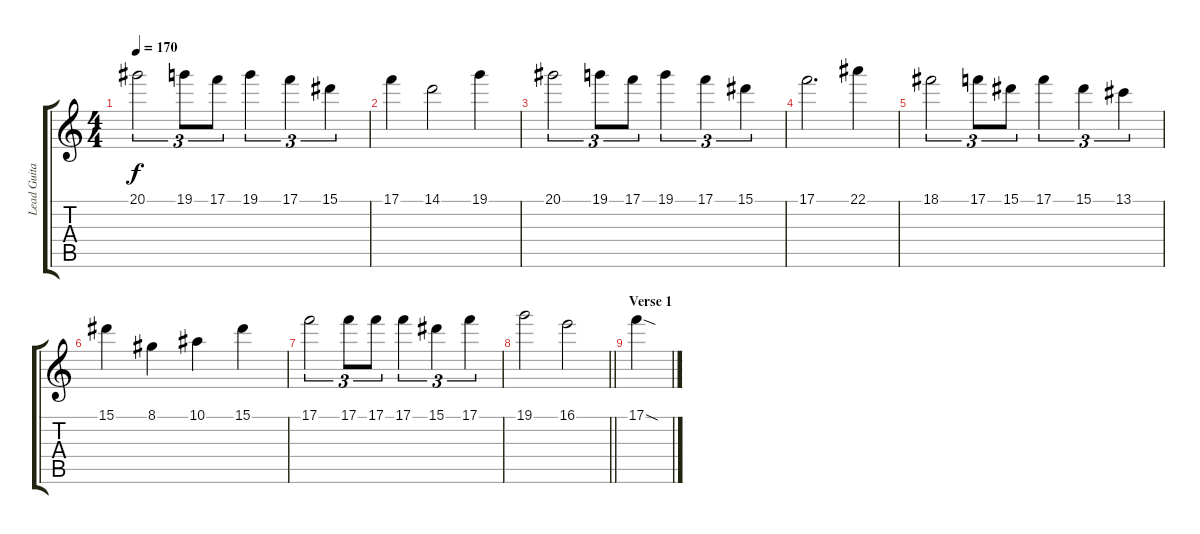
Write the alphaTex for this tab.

\track ("Lead Guitar" "Lead Guita") {instrument distortionguitar}
\staff {score tabs}
\tuning (C4 G3 Eb3 Bb2 F2 C2) {hide}
\ts (4 4)
\tempo 170
\clef g2
\ks c
20.1.2{tu (3 2) dy f} 19.1.8{tu (3 2)} 17.1.8{tu (3 2)} 19.1.4{tu (3 2)} 17.1.4{tu (3 2)} 15.1.4{tu (3 2)} |
17.1.4 14.1.2 19.1.4 |
20.1.2{tu (3 2)} 19.1.8{tu (3 2)} 17.1.8{tu (3 2)} 19.1.4{tu (3 2)} 17.1.4{tu (3 2)} 15.1.4{tu (3 2)} |
17.1.2{d} 22.1.4 |
18.1.2{tu (3 2)} 17.1.8{tu (3 2)} 15.1.8{tu (3 2)} 17.1.4{tu (3 2)} 15.1.4{tu (3 2)} 13.1.4{tu (3 2)} |
15.1.4 8.1.4 10.1.4 15.1.4 |
17.1.2{tu (3 2)} 17.1.8{tu (3 2)} 17.1.8{tu (3 2)} 17.1.4{tu (3 2)} 15.1.4{tu (3 2)} 17.1.4{tu (3 2)} |
\barLineRight lightlight
19.1.2 16.1.2 |
\section ("" "Verse 1")
17.1{sod}.4
